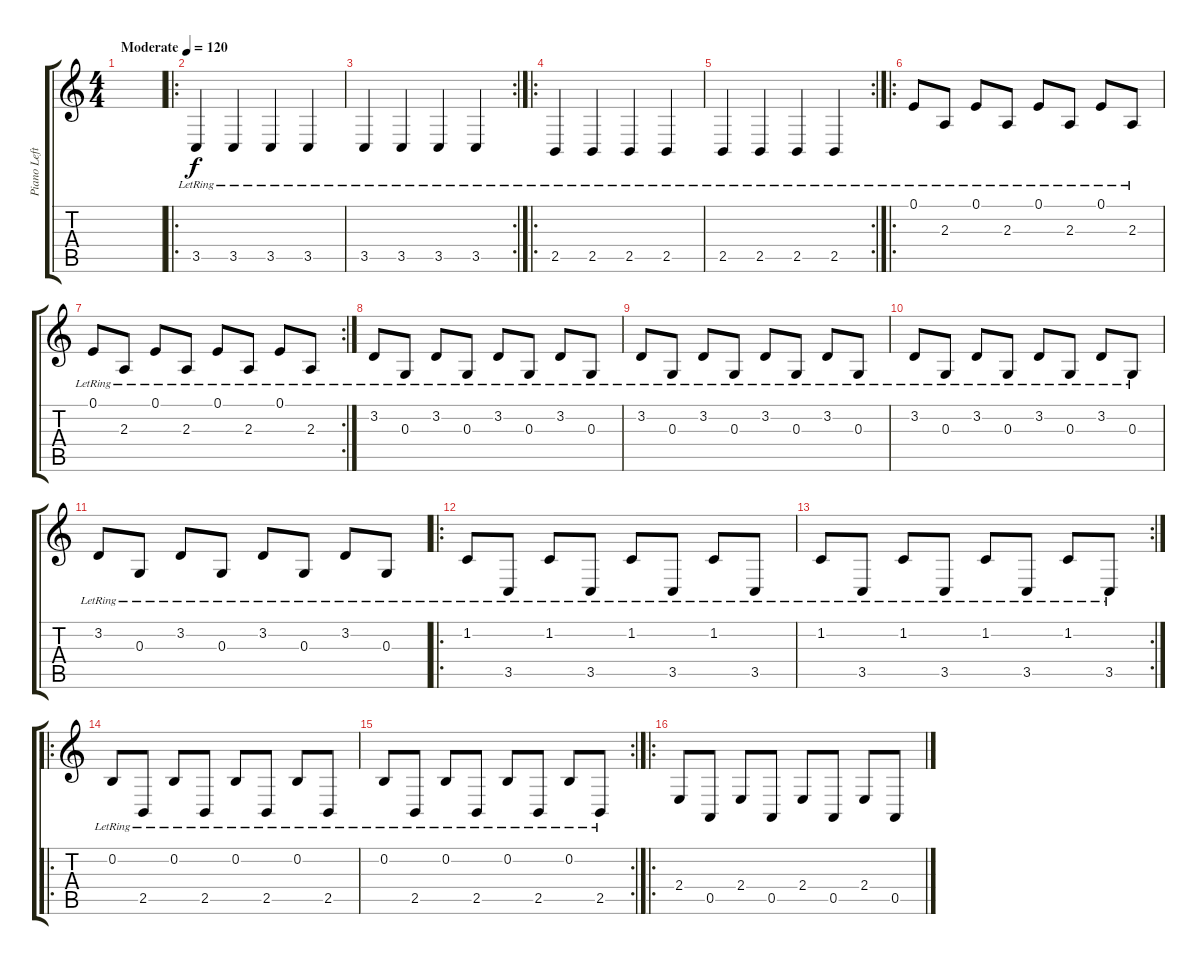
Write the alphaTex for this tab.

\track ("Piano Left Hand " "Piano Left") {instrument brightacousticpiano}
\staff {score tabs}
\tuning (E4 B3 G3 D3 A2 E2) {hide}
\ts (4 4)
\tempo (120 "Moderate")
\clef g2
\ks c
|
\ro
3.5{lr}.4 3.5{lr}.4 3.5{lr}.4 3.5{lr}.4 |
\rc 2
3.5{lr}.4 3.5{lr}.4 3.5{lr}.4 3.5{lr}.4 |
\ro
2.5{lr}.4 2.5{lr}.4 2.5{lr}.4 2.5{lr}.4 |
\rc 2
2.5{lr}.4 2.5{lr}.4 2.5{lr}.4 2.5{lr}.4 |
\ro
0.1{lr}.8 2.3{lr}.8 0.1{lr}.8 2.3{lr}.8 0.1{lr}.8 2.3{lr}.8 0.1{lr}.8 2.3{lr}.8 |
\rc 2
0.1{lr}.8 2.3{lr}.8 0.1{lr}.8 2.3{lr}.8 0.1{lr}.8 2.3{lr}.8 0.1{lr}.8 2.3{lr}.8 |
3.2{lr}.8 0.3{lr}.8 3.2{lr}.8 0.3{lr}.8 3.2{lr}.8 0.3{lr}.8 3.2{lr}.8 0.3{lr}.8 |
3.2{lr}.8 0.3{lr}.8 3.2{lr}.8 0.3{lr}.8 3.2{lr}.8 0.3{lr}.8 3.2{lr}.8 0.3{lr}.8 |
3.2{lr}.8 0.3{lr}.8 3.2{lr}.8 0.3{lr}.8 3.2{lr}.8 0.3{lr}.8 3.2{lr}.8 0.3{lr}.8 |
3.2{lr}.8 0.3{lr}.8 3.2{lr}.8 0.3{lr}.8 3.2{lr}.8 0.3{lr}.8 3.2{lr}.8 0.3{lr}.8 |
\ro
1.2{lr}.8 3.5{lr}.8 1.2{lr}.8 3.5{lr}.8 1.2{lr}.8 3.5{lr}.8 1.2{lr}.8 3.5{lr}.8 |
\rc 2
1.2{lr}.8 3.5{lr}.8 1.2{lr}.8 3.5{lr}.8 1.2{lr}.8 3.5{lr}.8 1.2{lr}.8 3.5{lr}.8 |
\ro
0.2{lr}.8 2.5{lr}.8 0.2{lr}.8 2.5{lr}.8 0.2{lr}.8 2.5{lr}.8 0.2{lr}.8 2.5{lr}.8 |
\rc 2
0.2{lr}.8 2.5{lr}.8 0.2{lr}.8 2.5{lr}.8 0.2{lr}.8 2.5{lr}.8 0.2{lr}.8 2.5{lr}.8 |
\ro
2.4.8 0.5.8 2.4.8 0.5.8 2.4.8 0.5.8 2.4.8 0.5.8
